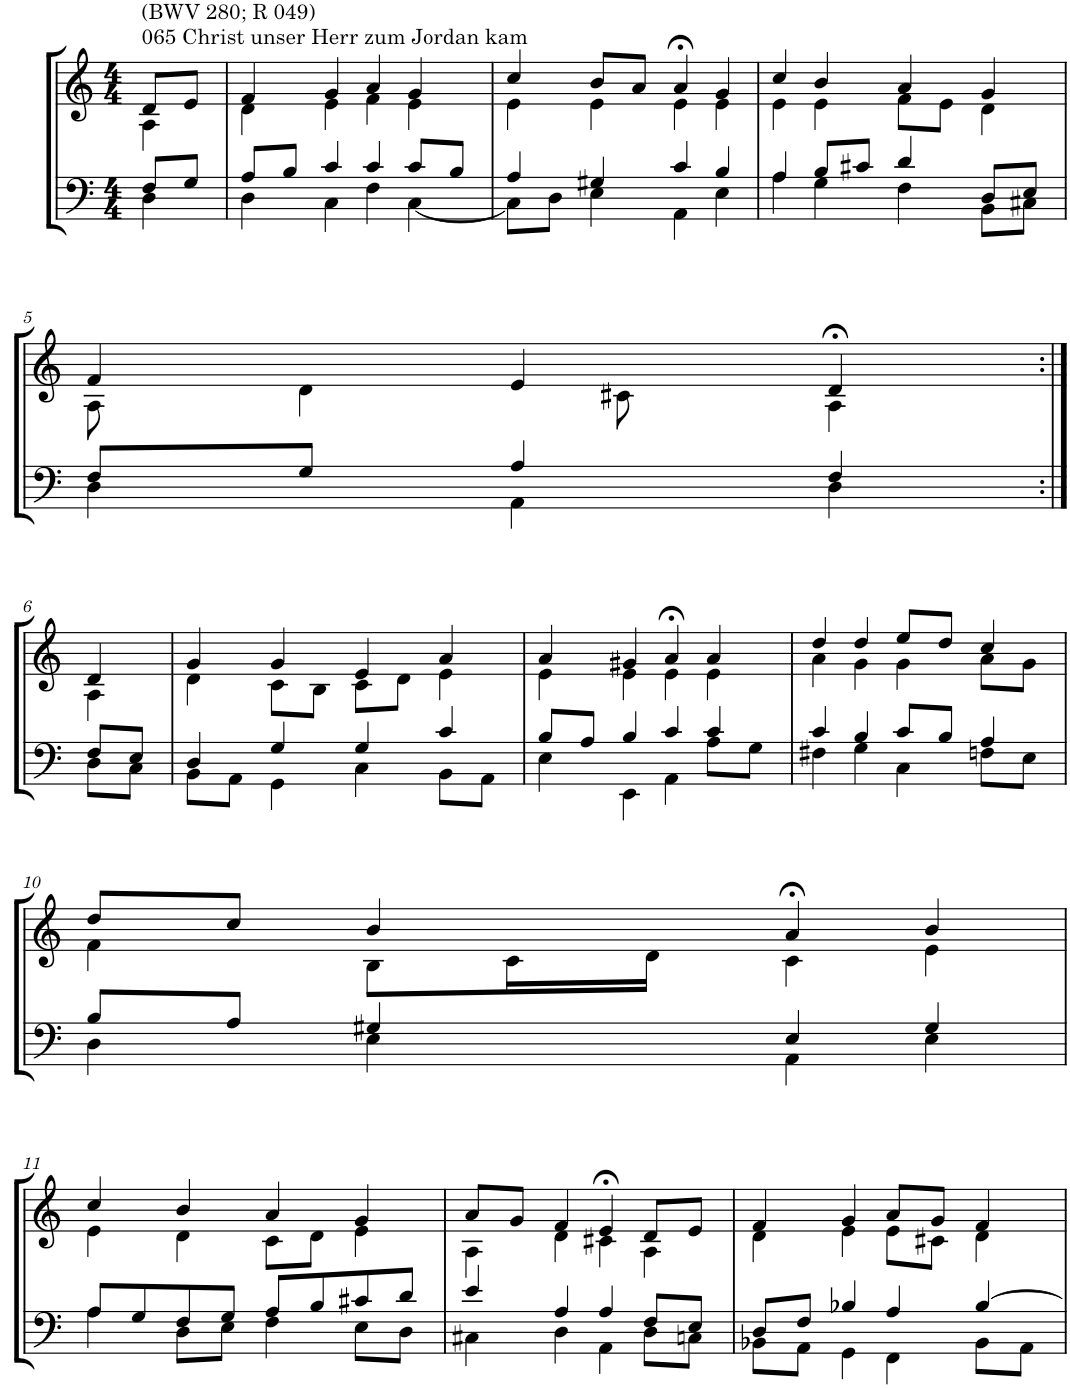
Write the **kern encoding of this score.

**kern	**kern
*part2	*part1
*staff2	*staff1
*I"Tenor/Baß	*I"Sopran/Alt
*clefF4	*clefG2
*k[]	*k[]
*M4/4	*M4/4
=1	=1
*^	*^
!	!	!LO:TX:a:t=065 Christ unser Herr zum Jordan kam	!
!	!	!LO:TX:a:t=(BWV 280; R 049)	!
8F/L	4D\	8d/L	4A\
8G/J	.	8e/J	.
=2	=2	=2	=2
8A/L	4D\	4f/	4d\
8B/J	.	.	.
4c/	4C\	4g/	4e\
4c/	4F\	4a/	4f\
8c/L	[4C\	4g/	4e\
8B/J	.	.	.
=3	=3	=3	=3
4A/	8C\L]	4cc/	4e\
.	8D\J	.	.
4G#X/	4E\	8b/L	4e\
.	.	8a/J	.
4c/	4AA\	4a>/	4e\
4B/	4E\	4g/	4e\
=4	=4	=4	=4
4A/	4A\	4cc/	4e\
8B/L	4G\	4b/	4e\
8c#X/J	.	.	.
4d/	4F\	4a/	8f\L
.	.	.	8e\J
8D/L	8BB\L	4g/	4d\
8E/J	8C#X\J	.	.
!!LO:LB:g=z	!!
=5	=5	=5	=5
8F/L	4D\	4f/	8A\
8G/J	.	.	4d\
4A/	4AA\	4e/	.
.	.	.	8c#X\
4F/	4D\	4d>/	4A\
!!LO:LB:g=z	!!
=6:|!	=6:|!	=6:|!	=6:|!
8F/L	8D\L	4d/	4A\
8E/J	8C\J	.	.
=7	=7	=7	=7
4D/	8BB\L	4g/	4d\
.	8AA\J	.	.
4G/	4GG\	4g/	8c\L
.	.	.	8B\J
4G/	4C\	4e/	8c\L
.	.	.	8d\J
4c/	8BB\L	4a/	4e\
.	8AA\J	.	.
=8	=8	=8	=8
8B/L	4E\	4a/	4e\
8A/J	.	.	.
4B/	4EE\	4g#X/	4e\
4c/	4AA\	4a>/	4e\
4c/	8A\L	4a/	4e\
.	8G\J	.	.
=9	=9	=9	=9
4c/	4F#X\	4dd/	4a\
4B/	4G\	4dd/	4g\
8c/L	4C\	8ee/L	4g\
8B/J	.	8dd/J	.
4A/	8Fn\L	4cc/	8a\L
.	8E\J	.	8g\J
!!LO:LB:g=z	!!
=10	=10	=10	=10
8B/L	4D\	8dd/L	4f\
8A/J	.	8cc/J	.
4G#X/	4E\	4b/	8B\L
.	.	.	16c\L
.	.	.	16d\JJ
4E/	4AA\	4a>/	4c\
4G#/	4E\	4b/	4e\
!!LO:LB:g=z	!!
=11	=11	=11	=11
8A/L	4A\	4cc/	4e\
8G/	.	.	.
8F/	8D\L	4b/	4d\
8G/J	8E\J	.	.
8A/L	4F\	4a/	8c\L
8B/	.	.	8d\J
8c#X/	8E\L	4g/	4e\
8d/J	8D\J	.	.
=12	=12	=12	=12
4e/	4C#X\	8a/L	4A\
.	.	8g/J	.
4A/	4D\	4f/	4d\
4A/	4AA\	4e>/	4c#X\
8F/L	8D\L	8d/L	4A\
8E/J	8Cn\J	8e/J	.
=13	=13	=13	=13
8D/L	8BB-X\L	4f/	4d\
8F/J	8AA\J	.	.
4B-X/	4GG\	4g/	4e\
4A/	4FF\	8a/L	8e\L
.	.	8g/J	8c#X\J
[4B-/	8BB-\L	4f/	4d\
.	8AA\J	.	.
*v	*v	*	*
*	*v	*v
=	=
*-	*-
